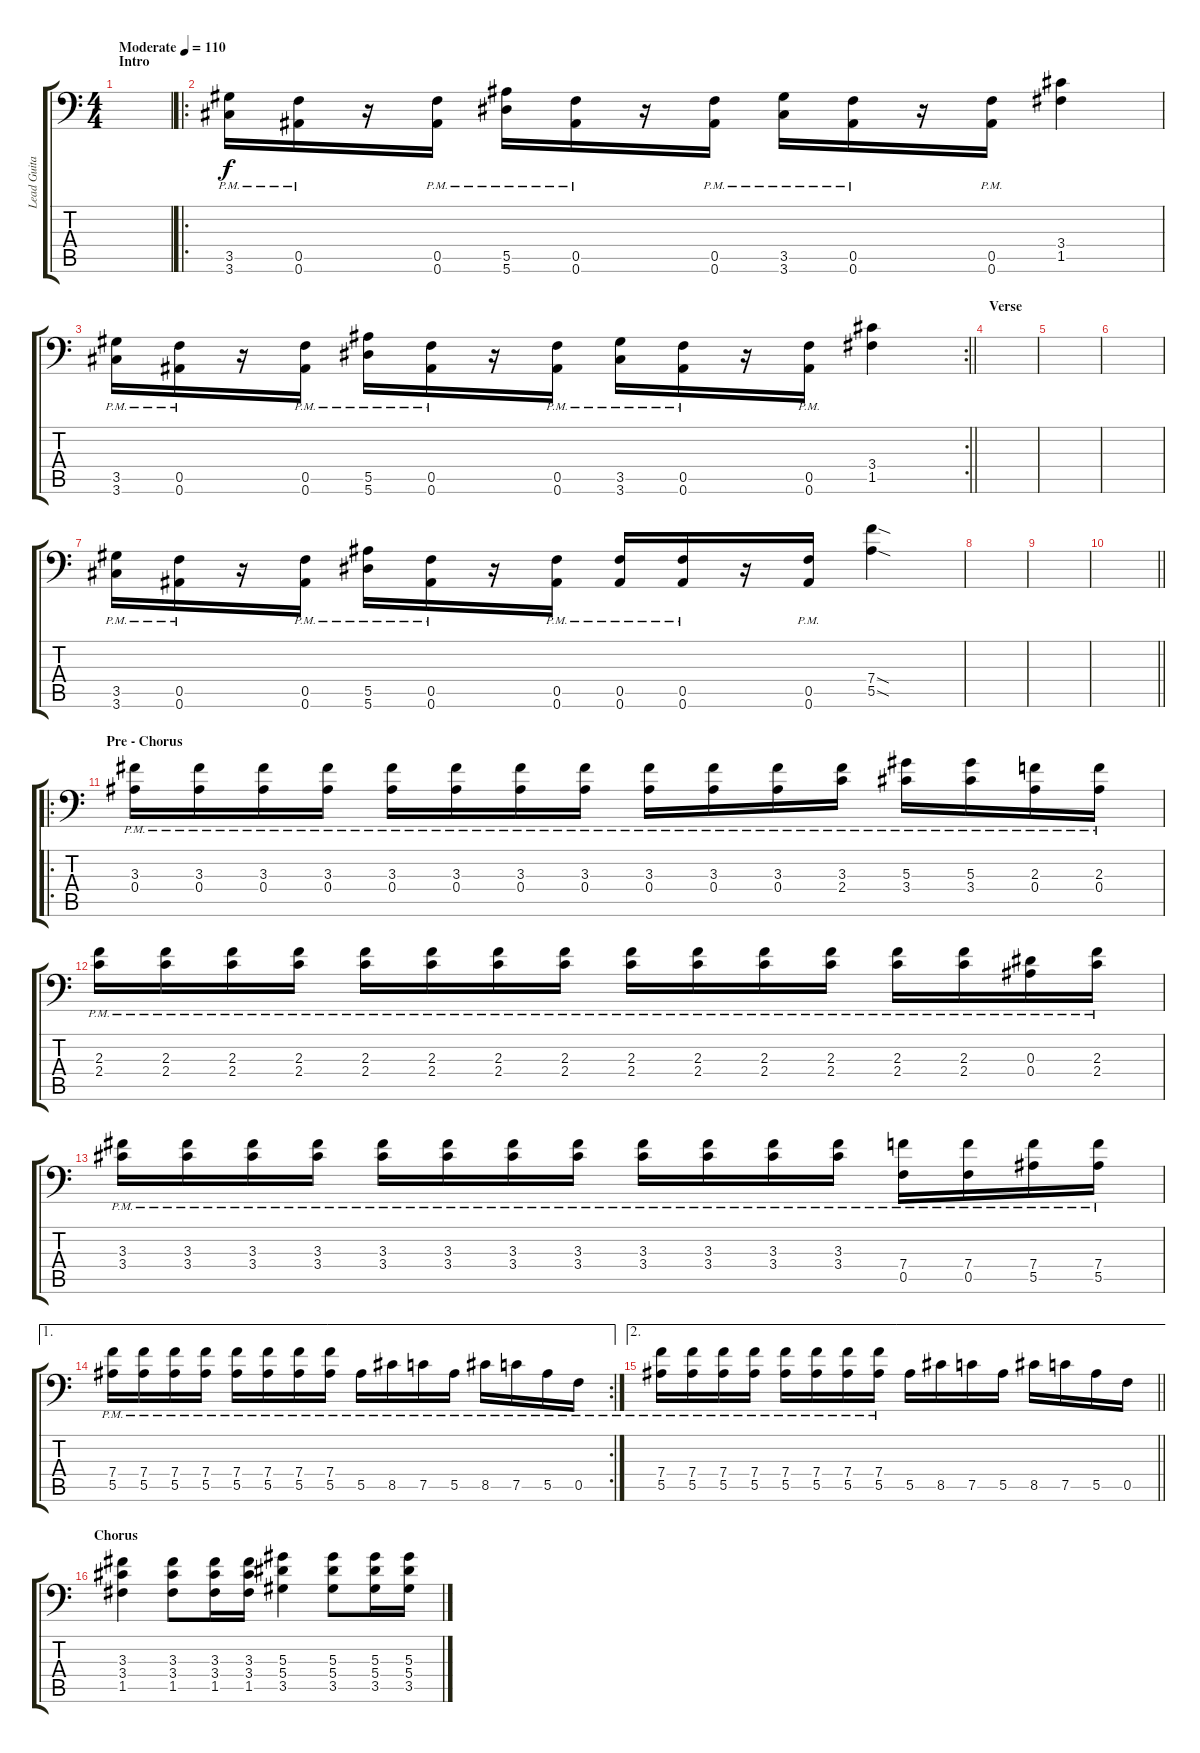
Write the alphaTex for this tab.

\track ("Lead Guitar" "Lead Guita") {instrument distortionguitar}
\staff {score tabs}
\tuning (C4 G3 Eb3 Bb2 F2 Bb1) {hide}
\ts (4 4)
\section ("" "Intro")
\tempo (110 "Moderate")
\clef f4
\ks c
|
\ro
(3.5{pm} 3.6{pm}).16 (0.5{pm} 0.6{pm}).16 r.16 (0.5{pm} 0.6{pm}).16 (5.5{pm} 5.6{pm}).16 (0.5{pm} 0.6{pm}).16 r.16 (0.5{pm} 0.6{pm}).16 (3.5{pm} 3.6{pm}).16 (0.5{pm} 0.6{pm}).16 r.16 (0.5{pm} 0.6{pm}).16 (3.4 1.5).4 |
\rc 2
\barLineRight lightlight
(3.5{pm} 3.6{pm}).16 (0.5{pm} 0.6{pm}).16 r.16 (0.5{pm} 0.6{pm}).16 (5.5{pm} 5.6{pm}).16 (0.5{pm} 0.6{pm}).16 r.16 (0.5{pm} 0.6{pm}).16 (3.5{pm} 3.6{pm}).16 (0.5{pm} 0.6{pm}).16 r.16 (0.5{pm} 0.6{pm}).16 (3.4 1.5).4 |
\section ("" "Verse")
|
|
|
(3.5{pm} 3.6{pm}).16 (0.5{pm} 0.6{pm}).16 r.16 (0.5{pm} 0.6{pm}).16 (5.5{pm} 5.6{pm}).16 (0.5{pm} 0.6{pm}).16 r.16 (0.5{pm} 0.6{pm}).16 (0.5{pm} 0.6{pm}).16 (0.5{pm} 0.6{pm}).16 r.16 (0.5{pm} 0.6{pm}).16 (7.4{sod} 5.5{sod}).4 |
|
|
\barLineRight lightlight
|
\ro
\section ("" "Pre - Chorus")
(3.3{pm} 0.4{pm}).16 (3.3{pm} 0.4{pm}).16 (3.3{pm} 0.4{pm}).16 (3.3{pm} 0.4{pm}).16 (3.3{pm} 0.4{pm}).16 (3.3{pm} 0.4{pm}).16 (3.3{pm} 0.4{pm}).16 (3.3{pm} 0.4{pm}).16 (3.3{pm} 0.4{pm}).16 (3.3{pm} 0.4{pm}).16 (3.3{pm} 0.4{pm}).16 (3.3{pm} 2.4{pm}).16 (5.3{pm} 3.4{pm}).16 (5.3{pm} 3.4{pm}).16 (2.3{pm} 0.4{pm}).16 (2.3{pm} 0.4{pm}).16 |
(2.3{pm} 2.4{pm}).16 (2.3{pm} 2.4{pm}).16 (2.3{pm} 2.4{pm}).16 (2.3{pm} 2.4{pm}).16 (2.3{pm} 2.4{pm}).16 (2.3{pm} 2.4{pm}).16 (2.3{pm} 2.4{pm}).16 (2.3{pm} 2.4{pm}).16 (2.3{pm} 2.4{pm}).16 (2.3{pm} 2.4{pm}).16 (2.3{pm} 2.4{pm}).16 (2.3{pm} 2.4{pm}).16 (2.3{pm} 2.4{pm}).16 (2.3{pm} 2.4{pm}).16 (0.3{pm} 0.4{pm}).16 (2.3{pm} 2.4{pm}).16 |
(3.3{pm} 3.4{pm}).16 (3.3{pm} 3.4{pm}).16 (3.3{pm} 3.4{pm}).16 (3.3{pm} 3.4{pm}).16 (3.3{pm} 3.4{pm}).16 (3.3{pm} 3.4{pm}).16 (3.3{pm} 3.4{pm}).16 (3.3{pm} 3.4{pm}).16 (3.3{pm} 3.4{pm}).16 (3.3{pm} 3.4{pm}).16 (3.3{pm} 3.4{pm}).16 (3.3{pm} 3.4{pm}).16 (7.4{pm} 0.5{pm}).16 (7.4{pm} 0.5{pm}).16 (7.4{pm} 5.5{pm}).16 (7.4{pm} 5.5{pm}).16 |
\ae 1
\rc 2
(7.4{pm} 5.5{pm}).16 (7.4{pm} 5.5{pm}).16 (7.4{pm} 5.5{pm}).16 (7.4{pm} 5.5{pm}).16 (7.4{pm} 5.5{pm}).16 (7.4{pm} 5.5{pm}).16 (7.4{pm} 5.5{pm}).16 (7.4{pm} 5.5{pm}).16 5.5{pm}.16 8.5{pm}.16 7.5{pm}.16 5.5{pm}.16 8.5{pm}.16 7.5{pm}.16 5.5{pm}.16 0.5{pm}.16 |
\ae 2
\barLineRight lightlight
(7.4{pm} 5.5{pm}).16 (7.4{pm} 5.5{pm}).16 (7.4{pm} 5.5{pm}).16 (7.4{pm} 5.5{pm}).16 (7.4{pm} 5.5{pm}).16 (7.4{pm} 5.5{pm}).16 (7.4{pm} 5.5{pm}).16 (7.4{pm} 5.5{pm}).16 5.5.16 8.5.16 7.5.16 5.5.16 8.5.16 7.5.16 5.5.16 0.5.16 |
\section ("" "Chorus")
(3.3 3.4 1.5).4 (3.3 3.4 1.5).8 (3.3 3.4 1.5).16 (3.3 3.4 1.5).16 (5.3 5.4 3.5).4 (5.3 5.4 3.5).8 (5.3 5.4 3.5).16 (5.3 5.4 3.5).16
